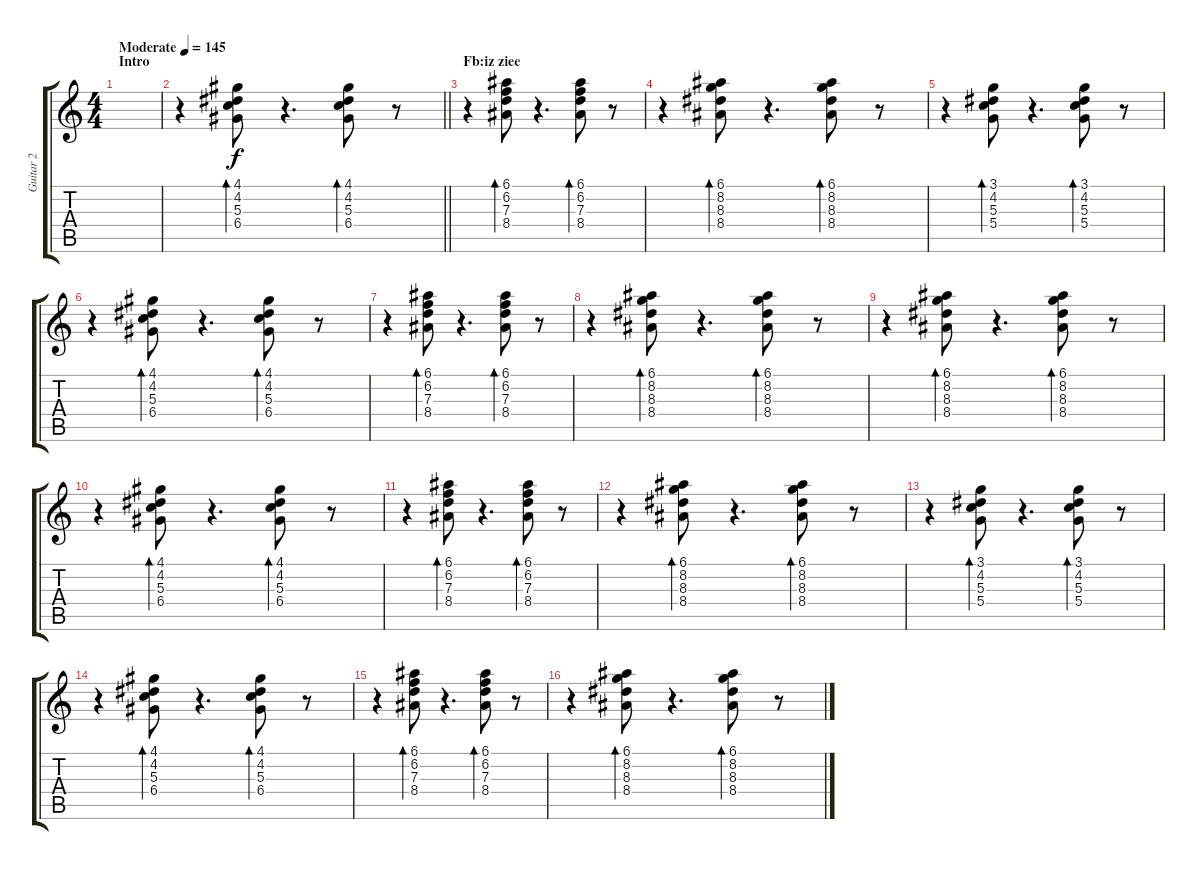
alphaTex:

\track ("Guitar 2" "Guitar 2") {instrument electricguitarjazz}
\staff {score tabs}
\tuning (E4 B3 G3 D3 A2 E2) {hide}
\ts (4 4)
\section ("" "Intro")
\tempo (145 "Moderate")
\clef g2
\ks c
|
\barLineRight lightlight
r.4 (4.1 4.2 5.3 6.4).8{bd 120} r.4{d} (4.1 4.2 5.3 6.4).8{bd 120} r.8 |
\section ("" "Fb:iz ziee")
r.4 (6.1 6.2 7.3 8.4).8{bd 120} r.4{d} (6.1 6.2 7.3 8.4).8{bd 120} r.8 |
r.4 (6.1 8.2 8.3 8.4).8{bd 120} r.4{d} (6.1 8.2 8.3 8.4).8{bd 120} r.8 |
r.4 (3.1 4.2 5.3 5.4).8{bd 120} r.4{d} (3.1 4.2 5.3 5.4).8{bd 120} r.8 |
r.4 (4.1 4.2 5.3 6.4).8{bd 120} r.4{d} (4.1 4.2 5.3 6.4).8{bd 120} r.8 |
r.4 (6.1 6.2 7.3 8.4).8{bd 120} r.4{d} (6.1 6.2 7.3 8.4).8{bd 120} r.8 |
r.4 (6.1 8.2 8.3 8.4).8{bd 120} r.4{d} (6.1 8.2 8.3 8.4).8{bd 120} r.8 |
r.4 (6.1 8.2 8.3 8.4).8{bd 120} r.4{d} (6.1 8.2 8.3 8.4).8{bd 120} r.8 |
r.4 (4.1 4.2 5.3 6.4).8{bd 120} r.4{d} (4.1 4.2 5.3 6.4).8{bd 120} r.8 |
r.4 (6.1 6.2 7.3 8.4).8{bd 120} r.4{d} (6.1 6.2 7.3 8.4).8{bd 120} r.8 |
r.4 (6.1 8.2 8.3 8.4).8{bd 120} r.4{d} (6.1 8.2 8.3 8.4).8{bd 120} r.8 |
r.4 (3.1 4.2 5.3 5.4).8{bd 120} r.4{d} (3.1 4.2 5.3 5.4).8{bd 120} r.8 |
r.4 (4.1 4.2 5.3 6.4).8{bd 120} r.4{d} (4.1 4.2 5.3 6.4).8{bd 120} r.8 |
r.4 (6.1 6.2 7.3 8.4).8{bd 120} r.4{d} (6.1 6.2 7.3 8.4).8{bd 120} r.8 |
r.4 (6.1 8.2 8.3 8.4).8{bd 120} r.4{d} (6.1 8.2 8.3 8.4).8{bd 120} r.8
